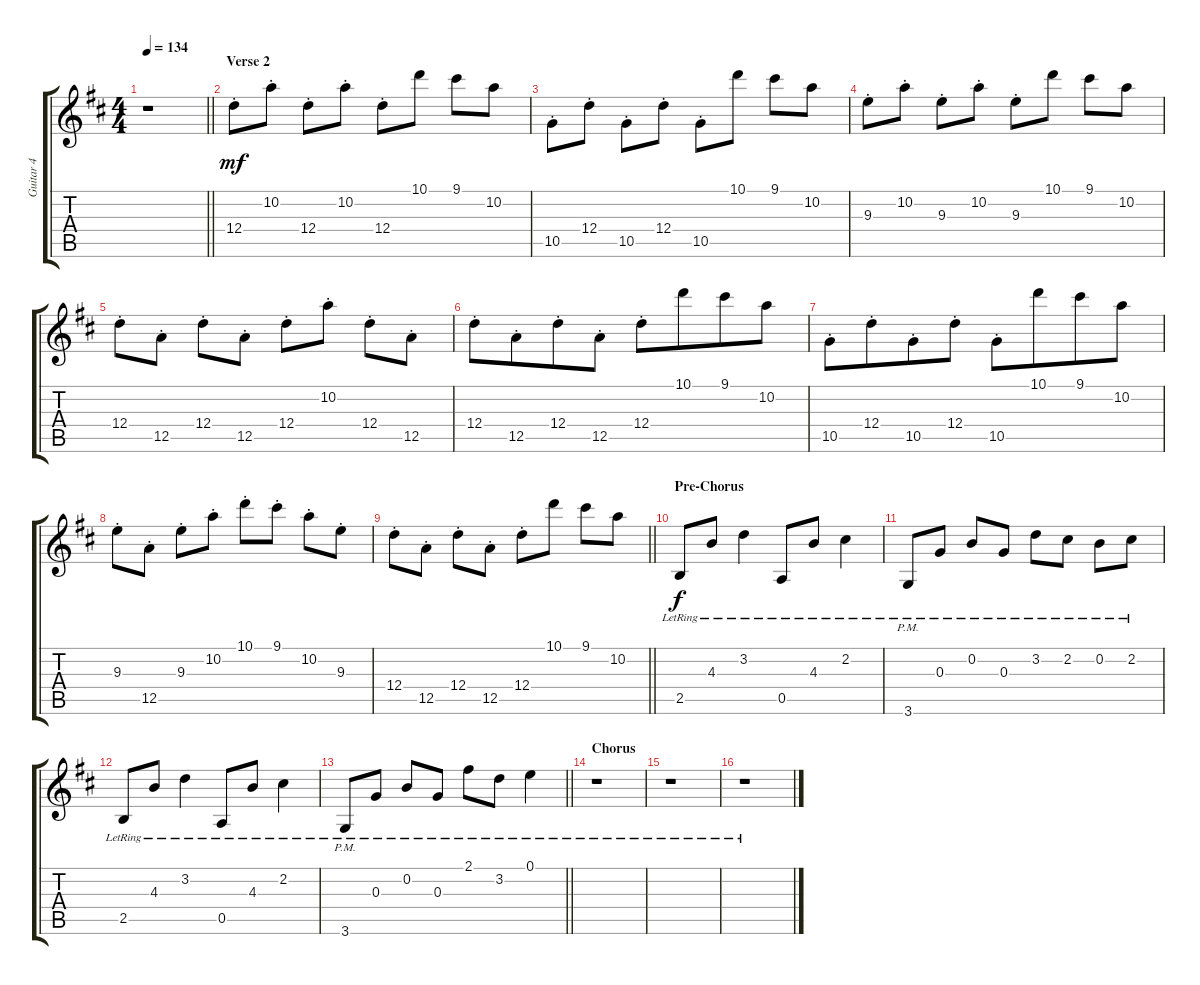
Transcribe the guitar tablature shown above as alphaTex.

\track ("Guitar 4" "Guitar 4") {instrument electricguitarclean}
\staff {score tabs}
\tuning (E4 B3 G3 D3 A2 E2) {hide}
\ts (4 4)
\tempo 134
\clef g2
\barLineRight lightlight
\ks d
r.1{dy f} |
\section ("" "Verse 2")
12.4{st}.8{dy mf} 10.2{st}.8 12.4{st}.8 10.2{st}.8 12.4{st}.8 10.1.8 9.1.8 10.2.8 |
10.5{st}.8 12.4{st}.8 10.5{st}.8 12.4{st}.8 10.5{st}.8 10.1.8 9.1.8 10.2.8 |
9.3{st}.8 10.2{st}.8 9.3{st}.8 10.2{st}.8 9.3{st}.8 10.1.8 9.1.8 10.2.8 |
12.4{st}.8 12.5{st}.8 12.4{st}.8 12.5{st}.8 12.4{st}.8 10.2{st}.8 12.4{st}.8 12.5{st}.8 |
12.4{st}.8 12.5{st}.8{beam merge} 12.4{st}.8 12.5{st}.8 12.4{st}.8 10.1.8{beam merge} 9.1.8 10.2.8 |
10.5{st}.8 12.4{st}.8{beam merge} 10.5{st}.8{beam merge} 12.4{st}.8 10.5{st}.8 10.1.8{beam merge} 9.1.8{beam merge} 10.2.8 |
9.3{st}.8 12.5{st}.8 9.3{st}.8 10.2{st}.8 10.1{st}.8 9.1{st}.8 10.2{st}.8 9.3{st}.8 |
\barLineRight lightlight
12.4{st}.8 12.5{st}.8 12.4{st}.8 12.5{st}.8 12.4{st}.8 10.1.8 9.1.8 10.2.8 |
\section ("" "Pre-Chorus")
2.5{lr}.8{dy f} 4.3{lr}.8 3.2{lr}.4 0.5{lr}.8 4.3{lr}.8 2.2{lr}.4 |
3.6{pm lr}.8 0.3{lr}.8 0.2{lr}.8 0.3{lr}.8 3.2{lr}.8 2.2{lr}.8 0.2{lr}.8 2.2{lr}.8 |
2.5{lr}.8 4.3{lr}.8 3.2{lr}.4 0.5{lr}.8 4.3{lr}.8 2.2{lr}.4 |
\barLineRight lightlight
3.6{pm lr}.8 0.3{lr}.8 0.2{lr}.8 0.3{lr}.8 2.1{lr}.8 3.2{lr}.8 0.1{lr}.4 |
\section ("" "Chorus")
r.1 |
r.1 |
r.1
